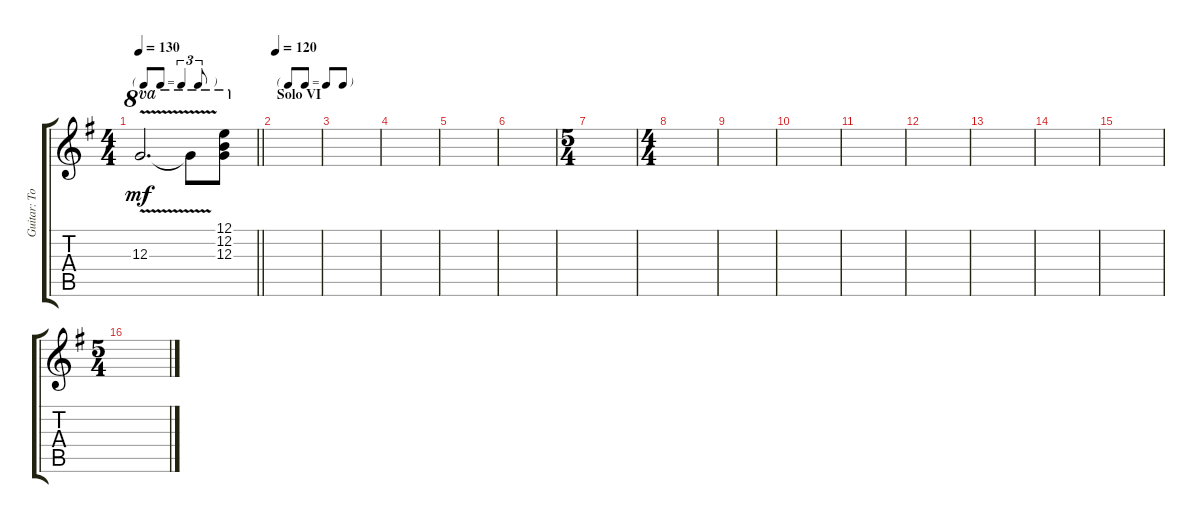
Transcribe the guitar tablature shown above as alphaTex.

\track ("Guitar: Tony" "Guitar: To") {instrument distortionguitar}
\staff {score tabs}
\tuning (E4 B3 G3 D3 A2 E2) {hide}
\ts (4 4)
\tf triplet8th
\tempo 130
\clef g2
\barLineRight lightlight
\ks g
12.3{v t}.2{d ot 8va dy mf} 12.3{v t}.8{ot 8va} (12.1 12.2 12.3).8{ot 8va} |
\tf none
\section ("" "Solo VI")
\tempo 120
|
|
|
|
|
\ts (5 4)
|
\ts (4 4)
|
|
|
|
|
|
|
|
\ts (5 4)
